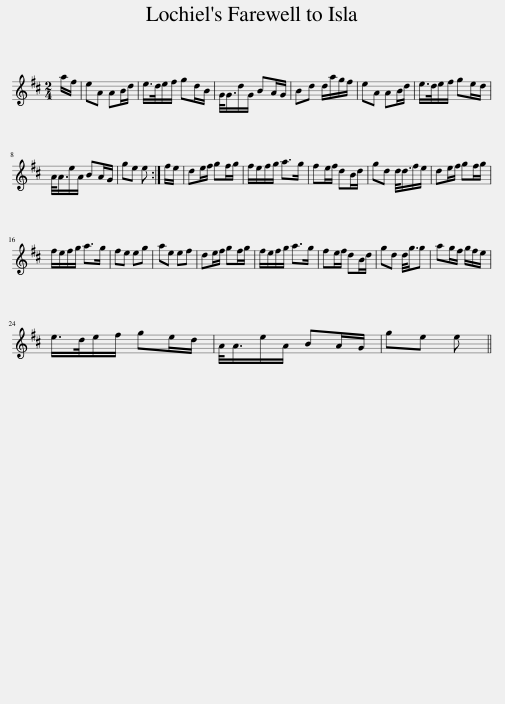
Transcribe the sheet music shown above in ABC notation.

X:1
L:1/8
M:2/4
I:linebreak $
K:D
V:1 treble
V:1
 a/f/ | eA AB/d/ | e/>d/e/f/ gd/B/ | G/<G/d/G/ BA/G/ | Bd d/a/g/f/ | %5
 eA AB/d/ | e/>d/e/f/ ge/d/ |$ A/<A/e/A/ BA/G/ | ge e :| f/e/ | %10
 de/f/ gf/g/ | f/e/f/g/ a>g | fe/f/ dB/d/ | gd d/<d/f/e/ | de/f/ gf/g/ |$ %15
 f/e/f/g/ a>g | fe eg | ae ef | de/f/ gf/g/ | f/e/f/g/ a>g | %20
 fe/f/ dB/d/ | gd d/<g/g | ag/f/ g/f/e/ |$ e/>d/e/f/ ge/d/ | A/<A/e/A/ BA/G/ | %25
 ge e || %26
